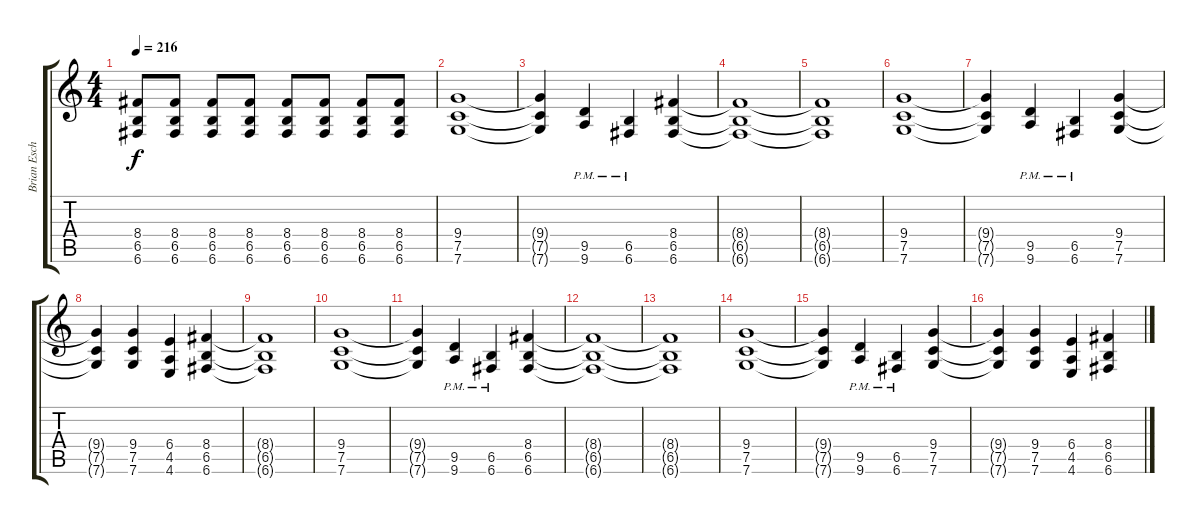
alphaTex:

\track ("Brian Eschbach (Right)" "Brian Esch") {instrument overdrivenguitar}
\staff {score tabs}
\tuning (C4 G3 Eb3 Bb2 F2 C2) {hide}
\ts (4 4)
\tempo 216
\clef g2
\ks c
(8.4 6.5 6.6).8{dy f} (8.4 6.5 6.6).8 (8.4 6.5 6.6).8 (8.4 6.5 6.6).8 (8.4 6.5 6.6).8 (8.4 6.5 6.6).8 (8.4 6.5 6.6).8 (8.4 6.5 6.6).8 |
(9.4 7.5 7.6).1 |
(9.4{t} 7.5{t} 7.6{t}).4 (9.5{pm} 9.6{pm}).4 (6.5{pm} 6.6{pm}).4 (8.4 6.5 6.6).4 |
(8.4{t} 6.5{t} 6.6{t}).1 |
(8.4{t} 6.5{t} 6.6{t}).1 |
(9.4 7.5 7.6).1 |
(9.4{t} 7.5{t} 7.6{t}).4 (9.5{pm} 9.6{pm}).4 (6.5{pm} 6.6{pm}).4 (9.4 7.5 7.6).4 |
(9.4{t} 7.5{t} 7.6{t}).4 (9.4 7.5 7.6).4 (6.4 4.5 4.6).4 (8.4 6.5 6.6).4 |
(8.4{t} 6.5{t} 6.6{t}).1 |
(9.4 7.5 7.6).1 |
(9.4{t} 7.5{t} 7.6{t}).4 (9.5{pm} 9.6{pm}).4 (6.5{pm} 6.6{pm}).4 (8.4 6.5 6.6).4 |
(8.4{t} 6.5{t} 6.6{t}).1 |
(8.4{t} 6.5{t} 6.6{t}).1 |
(9.4 7.5 7.6).1 |
(9.4{t} 7.5{t} 7.6{t}).4 (9.5{pm} 9.6{pm}).4 (6.5{pm} 6.6{pm}).4 (9.4 7.5 7.6).4 |
(9.4{t} 7.5{t} 7.6{t}).4 (9.4 7.5 7.6).4 (6.4 4.5 4.6).4 (8.4 6.5 6.6).4
